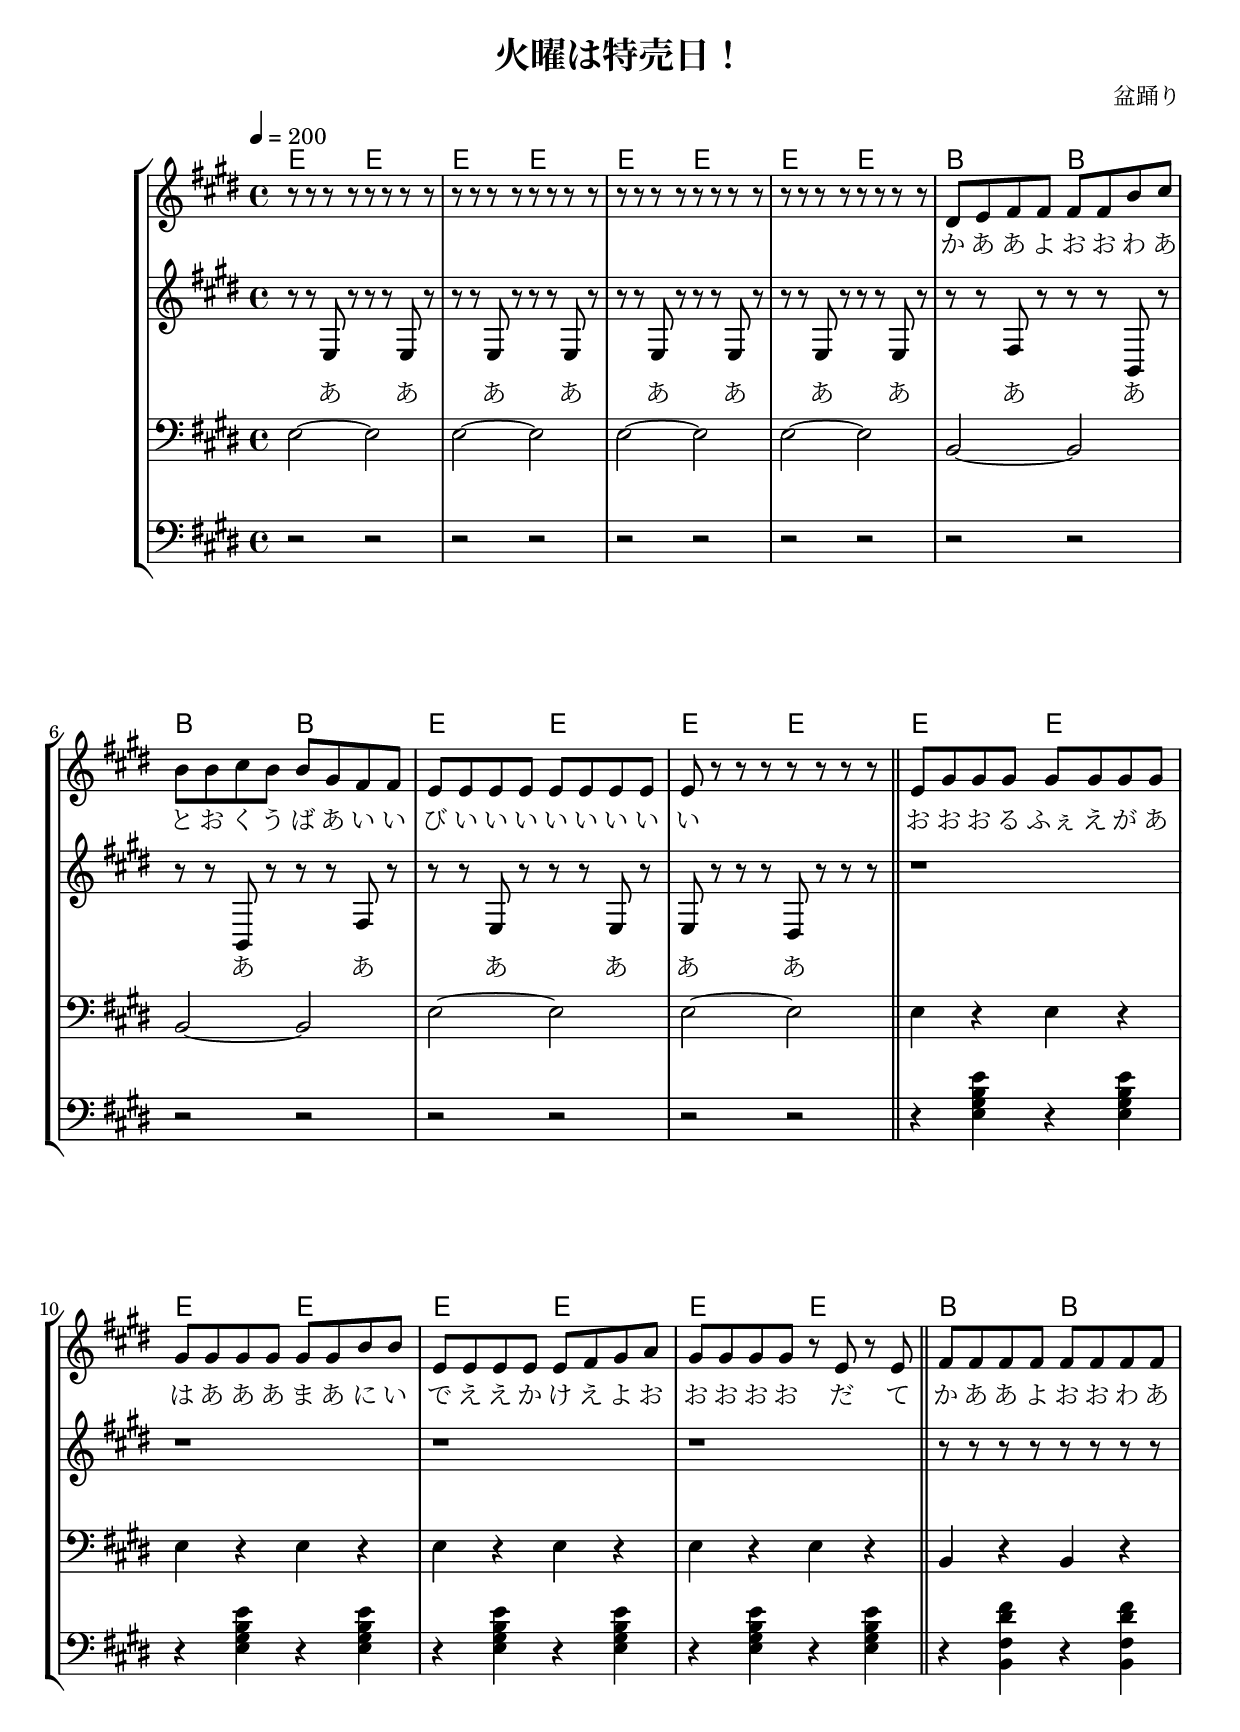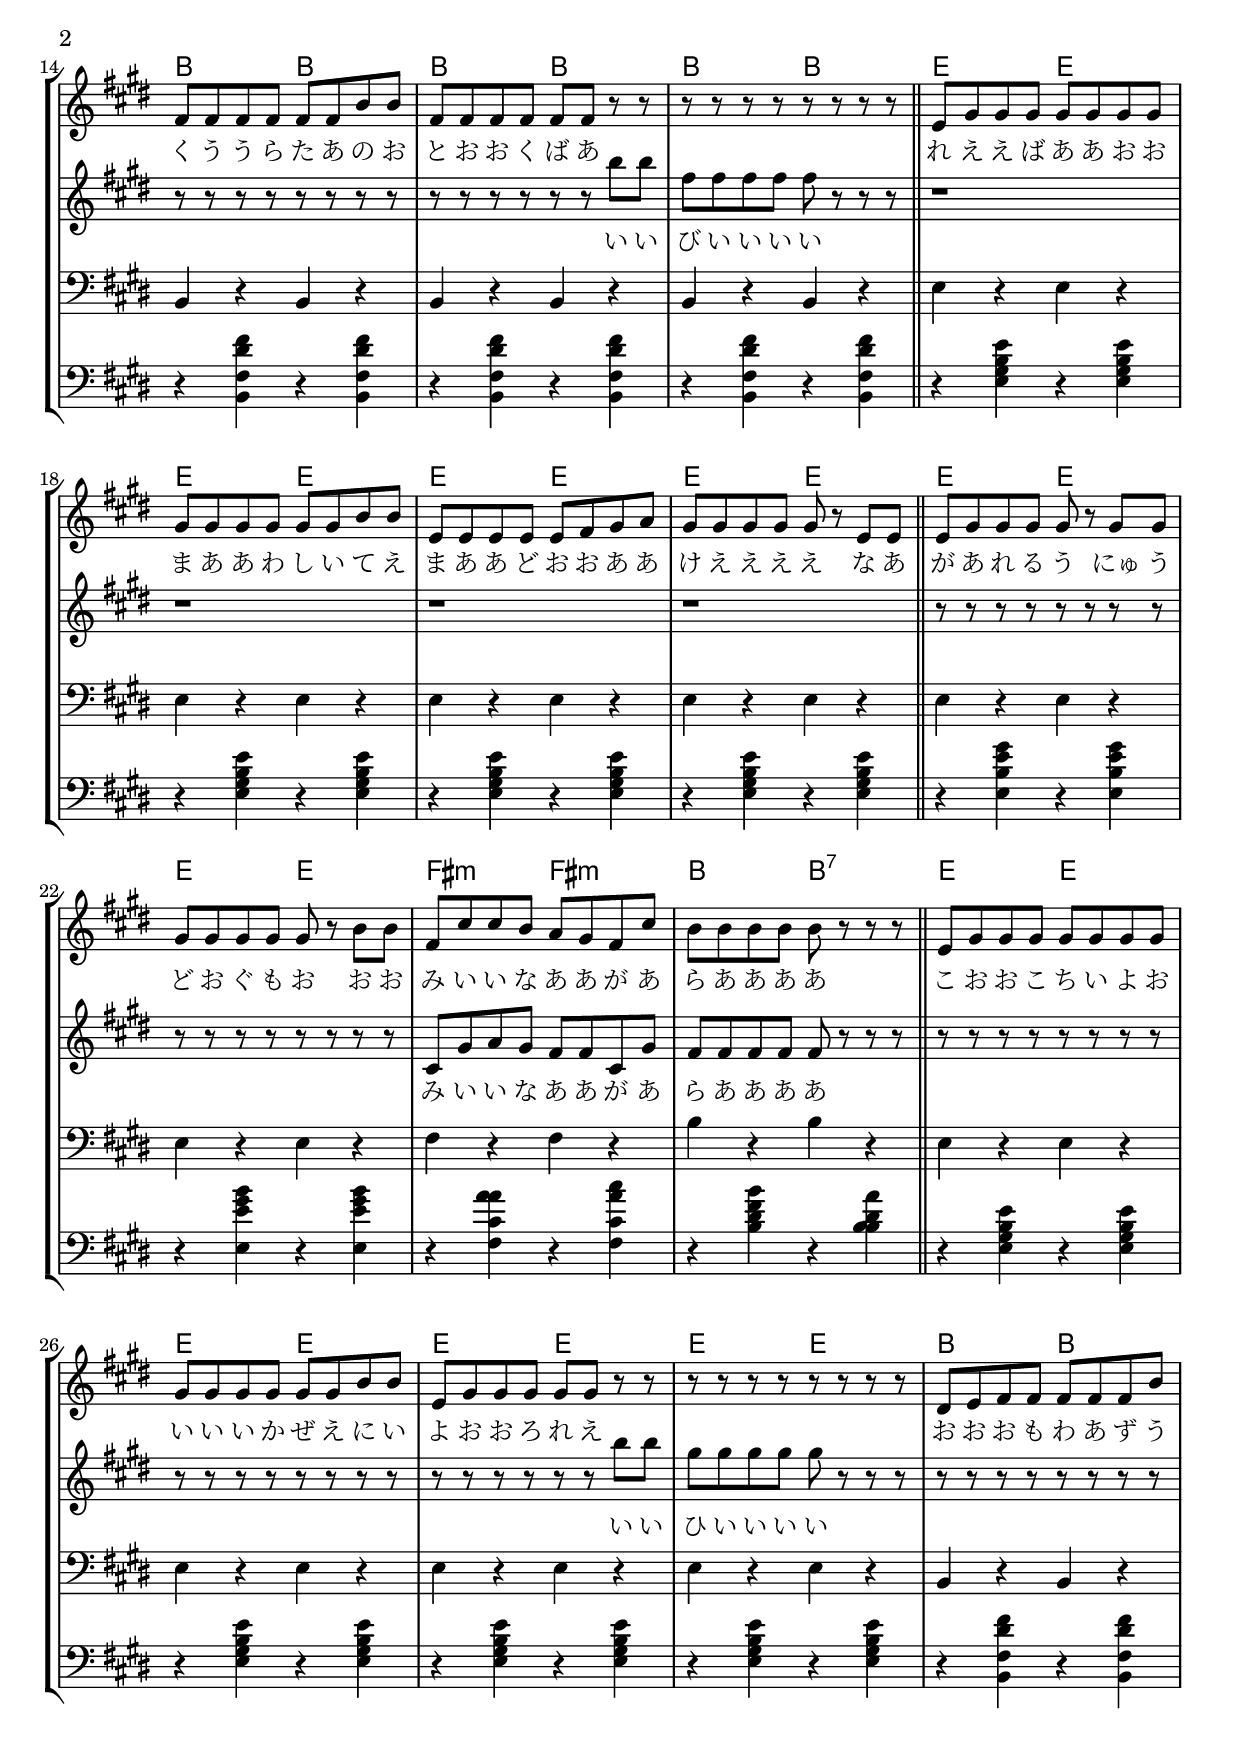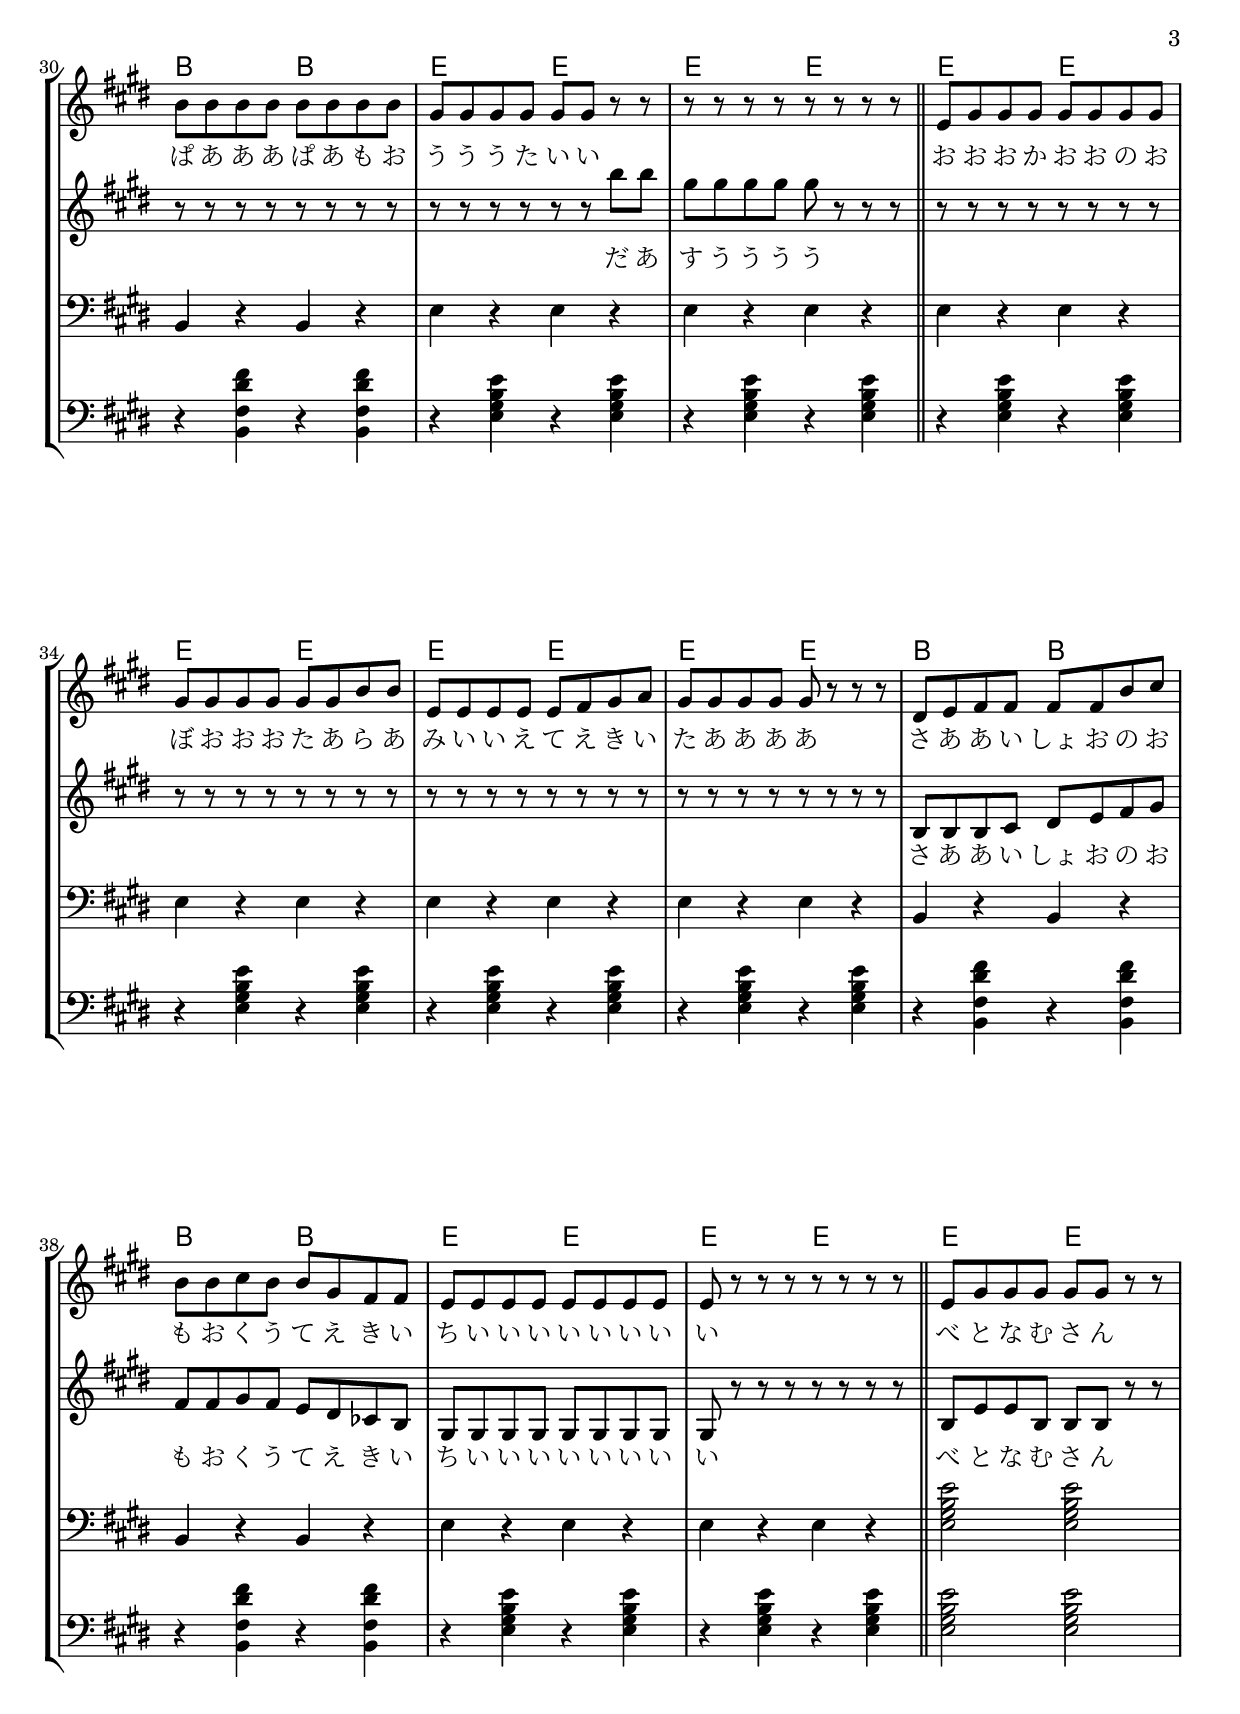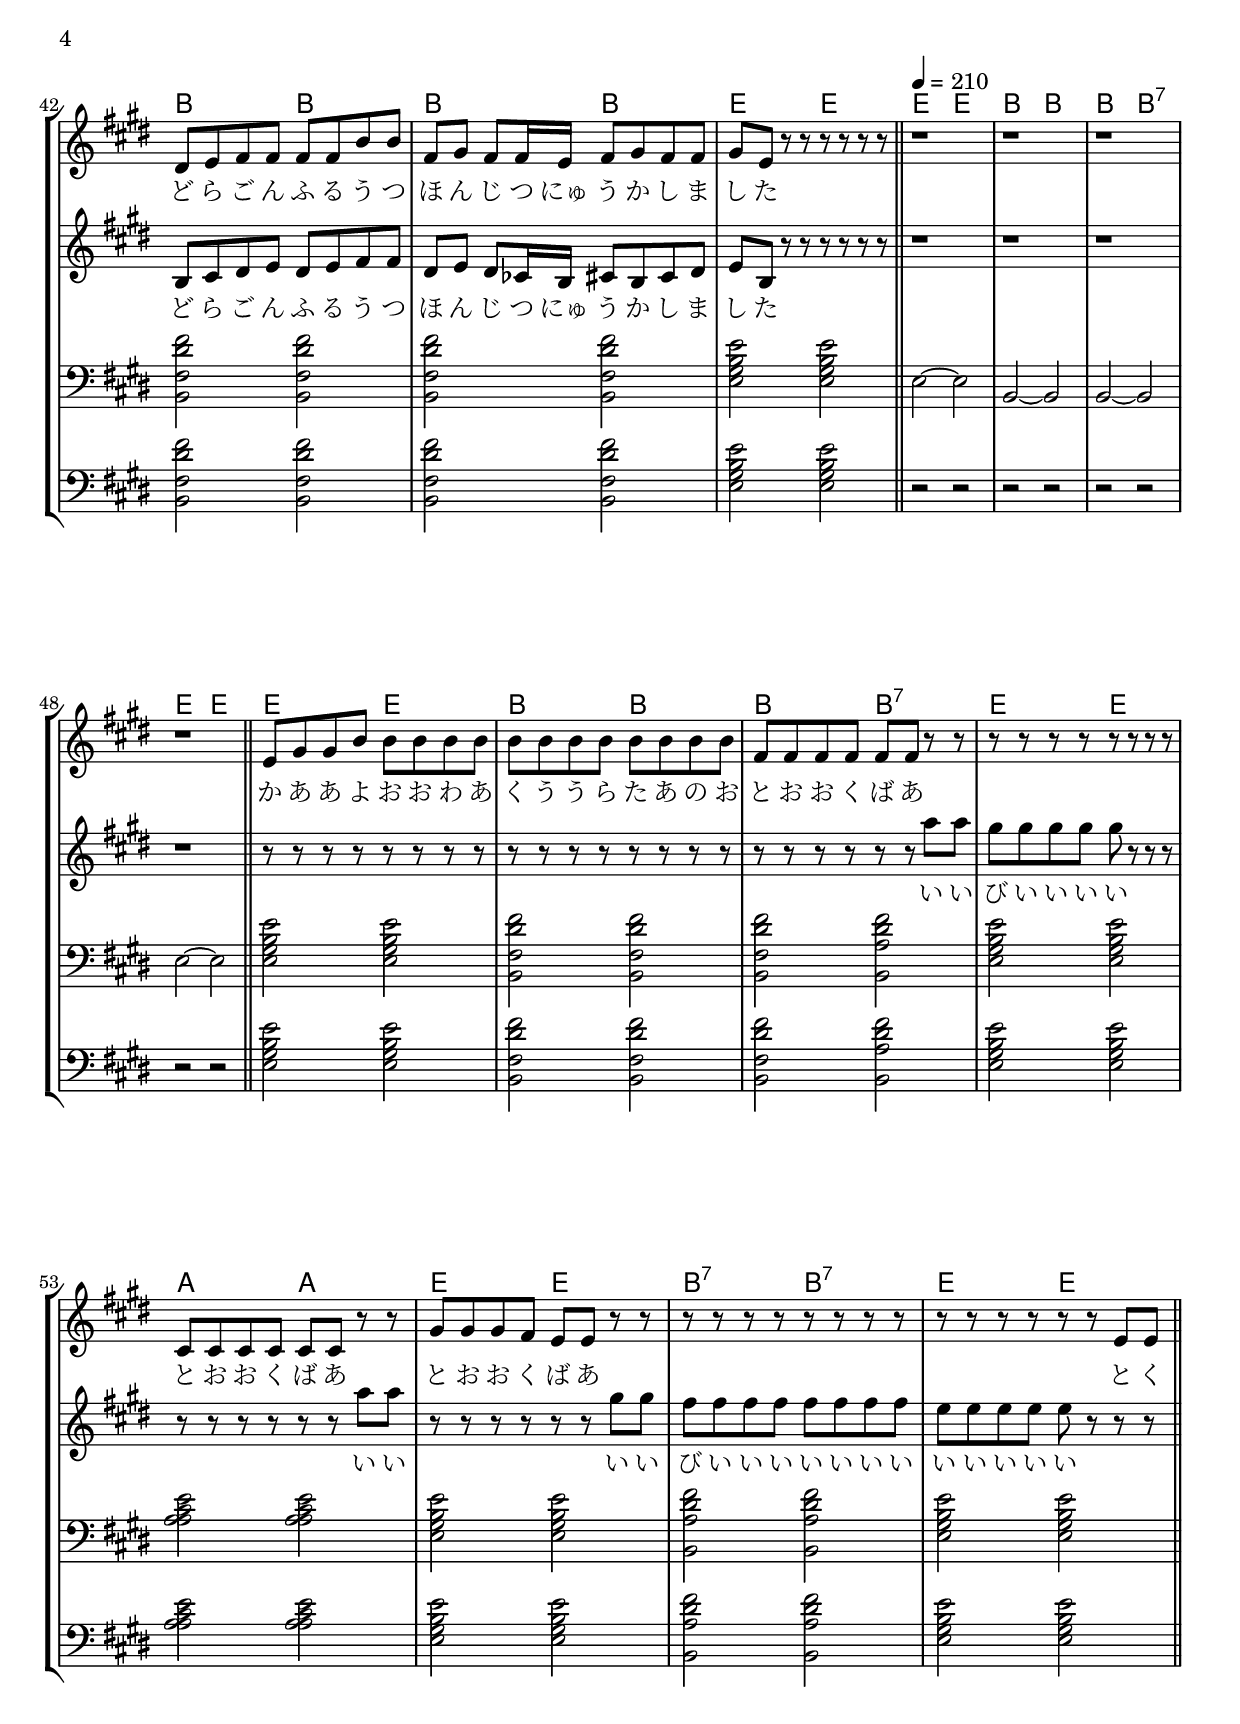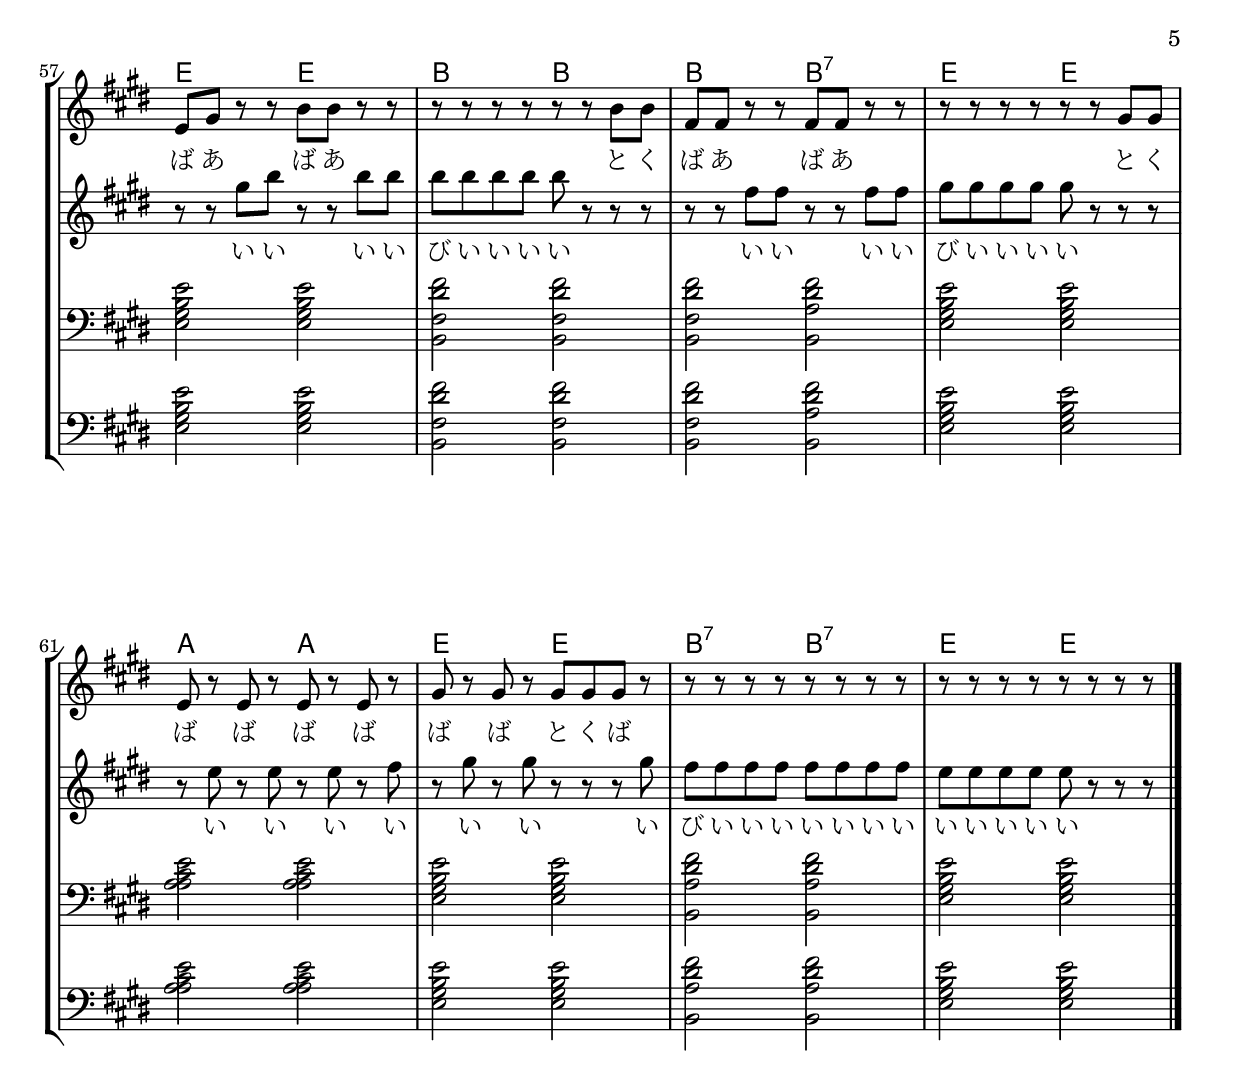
\version "2.12.1"

\header {
	title = \markup {火曜は特売日！}
	composer = \markup \center-column {盆踊り}
}

harmony = \chordmode {
	e2 e2 e2 e2 e2 e2 e2 e2 b2 b2 b2 b2 e2 e2 e2 e2 

	e2 e2 e2 e2 e2 e2 e2 e2 

	b2 b2 b2 b2 b2 b2 b2 b2 

	e2 e2 e2 e2 e2 e2 e2 e2 

	e2 e2 e2 e2 fis2:m fis2:m b2 b2:7 

	e2 e2 e2 e2 e2 e2 e2 e2 b2 b2 b2 b2 e2 e2 e2 e2 

	e2 e2 e2 e2 e2 e2 e2 e2 b2 b2 b2 b2 e2 e2 e2 e2 

	e2 e2 b2 b2 b2 b2 e2 e2 

	e2 e2 b2 b2 b2 b2:7 e2 e2 

	e2 e2 b2 b2 b2 b2:7 e2 e2 a2 a2 e2 e2 b2:7 b2:7 e2 e2 

	e2 e2 b2 b2 b2 b2:7 e2 e2 a2 a2 e2 e2 b2:7 b2:7 e2 e2 
}

melody = {
	\set Staff.midiInstrument = #"mmi0.48"
	\set Staff.midiMinimumVolume = #0.7
	\set Staff.midiMaximumVolume = #0.9
		\key e \major
	\tempo 4 = 200
r8  r8  r8  r8  r8  r8  r8  r8 
	r8  r8  r8  r8  r8  r8  r8  r8 
	r8  r8  r8  r8  r8  r8  r8  r8 
	r8  r8  r8  r8  r8  r8  r8  r8 
	dis'8  e'8  fis'8  fis'8  fis'8  fis'8  b'8  cis''8 
	b'8  b'8  cis''8  b'8  b'8  gis'8  fis'8  fis'8 
	e'8  e'8  e'8  e'8  e'8  e'8  e'8  e'8 
	e'8  r8  r8  r8  r8  r8  r8  r8
	\set Staff.midiInstrument = #"mmi0.48"
	\set Staff.midiMinimumVolume = #0.7
	\set Staff.midiMaximumVolume = #0.9
	e'8  gis'8  gis'8  gis'8  gis'8  gis'8  gis'8  gis'8 
	gis'8  gis'8  gis'8  gis'8  gis'8  gis'8  b'8  b'8 
	e'8  e'8  e'8  e'8  e'8  fis'8  gis'8  a'8 
	gis'8  gis'8  gis'8  gis'8  r8  e'8  r8  e'8
	\set Staff.midiInstrument = #"mmi0.48"
	\set Staff.midiMinimumVolume = #0.7
	\set Staff.midiMaximumVolume = #0.9
	fis'8  fis'8  fis'8  fis'8  fis'8  fis'8  fis'8  fis'8 
	fis'8  fis'8  fis'8  fis'8  fis'8  fis'8  b'8  b'8 
	fis'8  fis'8  fis'8  fis'8  fis'8  fis'8  r8  r8 
	r8  r8  r8  r8  r8  r8  r8  r8
	\set Staff.midiInstrument = #"mmi0.48"
	\set Staff.midiMinimumVolume = #0.7
	\set Staff.midiMaximumVolume = #0.9
	e'8  gis'8  gis'8  gis'8  gis'8  gis'8  gis'8  gis'8 
	gis'8  gis'8  gis'8  gis'8  gis'8  gis'8  b'8  b'8 
	e'8  e'8  e'8  e'8  e'8  fis'8  gis'8  a'8 
	gis'8  gis'8  gis'8  gis'8  gis'8  r8  e'8  e'8
	\set Staff.midiInstrument = #"mmi0.48"
	\set Staff.midiMinimumVolume = #0.7
	\set Staff.midiMaximumVolume = #0.9
	e'8  gis'8  gis'8  gis'8  gis'8  r8  gis'8  gis'8 
	gis'8  gis'8  gis'8  gis'8  gis'8  r8  b'8  b'8 
	fis'8  cis''8  cis''8  b'8  a'8  gis'8  fis'8  cis''8 
	b'8  b'8  b'8  b'8  b'8  r8  r8  r8
	\set Staff.midiInstrument = #"mmi0.48"
	\set Staff.midiMinimumVolume = #0.7
	\set Staff.midiMaximumVolume = #0.9
	e'8  gis'8  gis'8  gis'8  gis'8  gis'8  gis'8  gis'8 
	gis'8  gis'8  gis'8  gis'8  gis'8  gis'8  b'8  b'8 
	e'8  gis'8  gis'8  gis'8  gis'8  gis'8  r8  r8 
	r8  r8  r8  r8  r8  r8  r8  r8 
	dis'8  e'8  fis'8  fis'8  fis'8  fis'8  fis'8  b'8 
	b'8  b'8  b'8  b'8  b'8  b'8  b'8  b'8 
	gis'8  gis'8  gis'8  gis'8  gis'8  gis'8  r8  r8 
	r8  r8  r8  r8  r8  r8  r8  r8
	\set Staff.midiInstrument = #"mmi0.48"
	\set Staff.midiMinimumVolume = #0.7
	\set Staff.midiMaximumVolume = #0.9
	e'8  gis'8  gis'8  gis'8  gis'8  gis'8  gis'8  gis'8 
	gis'8  gis'8  gis'8  gis'8  gis'8  gis'8  b'8  b'8 
	e'8  e'8  e'8  e'8  e'8  fis'8  gis'8  a'8 
	gis'8  gis'8  gis'8  gis'8  gis'8  r8  r8  r8 
	dis'8  e'8  fis'8  fis'8  fis'8  fis'8  b'8  cis''8 
	b'8  b'8  cis''8  b'8  b'8  gis'8  fis'8  fis'8 
	e'8  e'8  e'8  e'8  e'8  e'8  e'8  e'8 
	e'8  r8  r8  r8  r8  r8  r8  r8
	\set Staff.midiInstrument = #"fss0.35"
	\set Staff.midiMinimumVolume = #0.7
	\set Staff.midiMaximumVolume = #0.9
	e'8  gis'8  gis'8  gis'8  gis'8  gis'8  r8  r8 
	dis'8  e'8  fis'8  fis'8  fis'8  fis'8  b'8  b'8 
	fis'8  gis'8  fis'8  fis'16  e'16  fis'8  gis'8  fis'8  fis'8 
	gis'8  e'8  r8  r8  r8  r8  r8  	r8 	\tempo 4 = 210
	r1 | r1 | r1 | r1   
	\set Staff.midiInstrument = #"mmi0.48"
	\set Staff.midiMinimumVolume = #0.7
	\set Staff.midiMaximumVolume = #0.9
	e'8  gis'8  gis'8  b'8  b'8  b'8  b'8  b'8 
	b'8  b'8  b'8  b'8  b'8  b'8  b'8  b'8 
	fis'8  fis'8  fis'8  fis'8  fis'8  fis'8  r8  r8 
	r8  r8  r8  r8  r8  r8  r8  r8 
	cis'8  cis'8  cis'8  cis'8  cis'8  cis'8  r8  r8 
	gis'8  gis'8  gis'8  fis'8  e'8  e'8  r8  r8 
	r8  r8  r8  r8  r8  r8  r8  r8 
	r8  r8  r8  r8  r8  r8  e'8  e'8
	\set Staff.midiInstrument = #"mmi0.48"
	\set Staff.midiMinimumVolume = #0.7
	\set Staff.midiMaximumVolume = #0.9
	e'8  gis'8  r8  r8  b'8  b'8  r8  r8 
	r8  r8  r8  r8  r8  r8  b'8  b'8 
	fis'8  fis'8  r8  r8  fis'8  fis'8  r8  r8 
	r8  r8  r8  r8  r8  r8  gis'8  gis'8 
	e'8  r8  e'8  r8  e'8  r8  e'8  r8 
	gis'8  r8  gis'8  r8  gis'8  gis'8  gis'8  r8 
	r8  r8  r8  r8  r8  r8  r8  r8 
	r8  r8  r8  r8  r8  r8  r8  r8
	\bar "|."
}

words = \lyricmode {
	か  あ  あ  よ  お  お  わ  あ  と  お  く  う  ば  あ  い  い  び  い  い  い  い  い  い  い  い  
	お  お  お  る  ふぇ  え  が  あ  は  あ  あ  あ  ま  あ  に  い  で  え  え  か  け  え  よ  お  お  お  お  お  だ  て  
	か  あ  あ  よ  お  お  わ  あ  く  う  う  ら  た  あ  の  お  と  お  お  く  ば  あ  
	れ  え  え  ば  あ  あ  お  お  ま  あ  あ  わ  し  い  て  え  ま  あ  あ  ど  お  お  あ  あ  け  え  え  え  え  な  あ  
	が  あ  れ  る  う  にゅ  う  ど  お  ぐ  も  お  お  お  み  い  い  な  あ  あ  が  あ  ら  あ  あ  あ  あ  
	こ  お  お  こ  ち  い  よ  お  い  い  い  か  ぜ  え  に  い  よ  お  お  ろ  れ  え  お  お  お  も  わ  あ  ず  う  ぱ  あ  あ  あ  ぱ  あ  も  お  う  う  う  た  い  い  
	お  お  お  か  お  お  の  お  ぼ  お  お  お  た  あ  ら  あ  み  い  い  え  て  え  き  い  た  あ  あ  あ  あ  さ  あ  あ  い  しょ  お  の  お  も  お  く  う  て  え  き  い  ち  い  い  い  い  い  い  い  い  
	べ  と  な  む  さ  ん  ど  ら  ご  ん  ふ  る  う  つ  ほ  ん  じ  つ  にゅ  う  か  し  ま  し  た  
	
	か  あ  あ  よ  お  お  わ  あ  く  う  う  ら  た  あ  の  お  と  お  お  く  ば  あ  と  お  お  く  ば  あ  と  お  お  く  ば  あ  と  く  
	ば  あ  ば  あ  と  く  ば  あ  ば  あ  と  く  ば  ば  ば  ば  ば  ば  と  く  ば  
}

secondmelody = {
	\set Staff.midiInstrument = #"Shamisen"
	\set Staff.midiMinimumVolume = #0.7
	\set Staff.midiMaximumVolume = #0.9
		\key e \major
	\tempo 4 = 200
r8  r8  e8  r8  r8  r8  e8  r8 
	r8  r8  e8  r8  r8  r8  e8  r8 
	r8  r8  e8  r8  r8  r8  e8  r8 
	r8  r8  e8  r8  r8  r8  e8  r8 
	r8  r8  fis8  r8  r8  r8  b,8  r8 
	r8  r8  b,8  r8  r8  r8  fis8  r8 
	r8  r8  e8  r8  r8  r8  e8  r8 
	e8  r8  r8  r8  dis8  r8  r8  r8
	r1 | r1 | r1 | r1   
	\set Staff.midiInstrument = #"mmi0.48"
	\set Staff.midiMinimumVolume = #0.7
	\set Staff.midiMaximumVolume = #0.9
	r8  r8  r8  r8  r8  r8  r8  r8 
	r8  r8  r8  r8  r8  r8  r8  r8 
	r8  r8  r8  r8  r8  r8  b''8  b''8 
	fis''8  fis''8  fis''8  fis''8  fis''8  r8  r8  r8
	r1 | r1 | r1 | r1   
	\set Staff.midiInstrument = #"mmi0.48"
	\set Staff.midiMinimumVolume = #0.7
	\set Staff.midiMaximumVolume = #0.9
	r8  r8  r8  r8  r8  r8  r8  r8 
	r8  r8  r8  r8  r8  r8  r8  r8 
	cis'8  gis'8  a'8  gis'8  fis'8  fis'8  cis'8  gis'8 
	fis'8  fis'8  fis'8  fis'8  fis'8  r8  r8  r8
	\set Staff.midiInstrument = #"mmi0.48"
	\set Staff.midiMinimumVolume = #0.7
	\set Staff.midiMaximumVolume = #0.9
	r8  r8  r8  r8  r8  r8  r8  r8 
	r8  r8  r8  r8  r8  r8  r8  r8 
	r8  r8  r8  r8  r8  r8  b''8  b''8 
	gis''8  gis''8  gis''8  gis''8  gis''8  r8  r8  r8 
	r8  r8  r8  r8  r8  r8  r8  r8 
	r8  r8  r8  r8  r8  r8  r8  r8 
	r8  r8  r8  r8  r8  r8  b''8  b''8 
	gis''8  gis''8  gis''8  gis''8  gis''8  r8  r8  r8
	\set Staff.midiInstrument = #"mmi0.48"
	\set Staff.midiMinimumVolume = #0.7
	\set Staff.midiMaximumVolume = #0.9
	r8  r8  r8  r8  r8  r8  r8  r8 
	r8  r8  r8  r8  r8  r8  r8  r8 
	r8  r8  r8  r8  r8  r8  r8  r8 
	r8  r8  r8  r8  r8  r8  r8  r8 
	b8  b8  b8  cis'8  dis'8  e'8  fis'8  gis'8 
	fis'8  fis'8  gis'8  fis'8  e'8  dis'8  ces'8  b8 
	gis8  gis8  gis8  gis8  gis8  gis8  gis8  gis8 
	gis8  r8  r8  r8  r8  r8  r8  r8
	\set Staff.midiInstrument = #"fss0.35"
	\set Staff.midiMinimumVolume = #0.7
	\set Staff.midiMaximumVolume = #0.9
	b8  e'8  e'8  b8  b8  b8  r8  r8 
	b8  cis'8  dis'8  e'8  dis'8  e'8  fis'8  fis'8 
	dis'8  e'8  dis'8  ces'16  b16  cis'8  b8  cis'8  dis'8 
	e'8  b8  r8  r8  r8  r8  r8  	r8 	\tempo 4 = 210
	r1 | r1 | r1 | r1   
	\set Staff.midiInstrument = #"mmi0.48"
	\set Staff.midiMinimumVolume = #0.7
	\set Staff.midiMaximumVolume = #0.9
	r8  r8  r8  r8  r8  r8  r8  r8 
	r8  r8  r8  r8  r8  r8  r8  r8 
	r8  r8  r8  r8  r8  r8  a''8  a''8 
	gis''8  gis''8  gis''8  gis''8  gis''8  r8  r8  r8 
	r8  r8  r8  r8  r8  r8  a''8  a''8 
	r8  r8  r8  r8  r8  r8  gis''8  gis''8 
	fis''8  fis''8  fis''8  fis''8  fis''8  fis''8  fis''8  fis''8 
	e''8  e''8  e''8  e''8  e''8  r8  r8  r8
	\set Staff.midiInstrument = #"mmi0.48"
	\set Staff.midiMinimumVolume = #0.7
	\set Staff.midiMaximumVolume = #0.9
	r8  r8  gis''8  b''8  r8  r8  b''8  b''8 
	b''8  b''8  b''8  b''8  b''8  r8  r8  r8 
	r8  r8  fis''8  fis''8  r8  r8  fis''8  fis''8 
	gis''8  gis''8  gis''8  gis''8  gis''8  r8  r8  r8 
	r8  e''8  r8  e''8  r8  e''8  r8  fis''8 
	r8  gis''8  r8  gis''8  r8  r8  r8  gis''8 
	fis''8  fis''8  fis''8  fis''8  fis''8  fis''8  fis''8  fis''8 
	e''8  e''8  e''8  e''8  e''8  r8  r8  r8
	\bar "|."
}

secondwords = \lyricmode {
	あ  あ  あ  あ  あ  あ  あ  あ  あ  あ  あ  あ  あ  あ  あ  あ  
	
	い  い  び  い  い  い  い  
	
	み  い  い  な  あ  あ  が  あ  ら  あ  あ  あ  あ  
	い  い  ひ  い  い  い  い  だ  あ  す  う  う  う  う  
	さ  あ  あ  い  しょ  お  の  お  も  お  く  う  て  え  き  い  ち  い  い  い  い  い  い  い  い  
	べ  と  な  む  さ  ん  ど  ら  ご  ん  ふ  る  う  つ  ほ  ん  じ  つ  にゅ  う  か  し  ま  し  た  
	
	い  い  び  い  い  い  い  い  い  い  い  び  い  い  い  い  い  い  い  い  い  い  い  い  
	い  い  い  い  び  い  い  い  い  い  い  い  い  び  い  い  い  い  い  い  い  い  い  い  い  び  い  い  い  い  い  い  い  い  い  い  い  い  
}

tempochange = {
	\time 4/4
	\tempo 4 = 200
	r1 | r1 | r1 | r1 | r1 | r1 | r1 | r1 \bar "||"
	\tempo 4 = 200
	r1 | r1 | r1 | r1 \bar "||"
	\tempo 4 = 200
	r1 | r1 | r1 | r1 \bar "||"
	\tempo 4 = 200
	r1 | r1 | r1 | r1 \bar "||"
	\tempo 4 = 200
	r1 | r1 | r1 | r1 \bar "||"
	\tempo 4 = 200
	r1 | r1 | r1 | r1 | r1 | r1 | r1 | r1 \bar "||"
	\tempo 4 = 200
	r1 | r1 | r1 | r1 | r1 | r1 | r1 | r1 \bar "||"
	\tempo 4 = 200
	r1 | r1 | r1 | r1 \bar "||"
	\tempo 4 = 210
	r1 | r1 | r1 | r1 \bar "||"
	\tempo 4 = 210
	r1 | r1 | r1 | r1 | r1 | r1 | r1 | r1 \bar "||"
	\tempo 4 = 210
	r1 | r1 | r1 | r1 | r1 | r1 | r1 | r1 \bar "|."
}

mainacc = {
	\clef bass
	\set Staff.midiInstrument = #"Pizzicato Strings"
	\set Staff.midiMinimumVolume = #0.3
	\set Staff.midiMaximumVolume = #0.6
	\time 4/4
	\key e \major
	\tempo 4 = 200
	e2
	~e2
	e2
	~e2
	e2
	~e2
	e2
	~e2
	b,2
	~b,2
	b,2
	~b,2
	e2
	~e2
	e2
	~e2
	\bar "||"

	\set Staff.midiInstrument = #"Pizzicato Strings"
	\set Staff.midiMinimumVolume = #0.3
	\set Staff.midiMaximumVolume = #0.6
	e4 r4
	e4 r4
	e4 r4
	e4 r4
	e4 r4
	e4 r4
	e4 r4
	e4 r4
	\bar "||"

	\set Staff.midiInstrument = #"Pizzicato Strings"
	\set Staff.midiMinimumVolume = #0.3
	\set Staff.midiMaximumVolume = #0.6
	b,4 r4
	b,4 r4
	b,4 r4
	b,4 r4
	b,4 r4
	b,4 r4
	b,4 r4
	b,4 r4
	\bar "||"

	\set Staff.midiInstrument = #"Pizzicato Strings"
	\set Staff.midiMinimumVolume = #0.3
	\set Staff.midiMaximumVolume = #0.6
	e4 r4
	e4 r4
	e4 r4
	e4 r4
	e4 r4
	e4 r4
	e4 r4
	e4 r4
	\bar "||"

	\set Staff.midiInstrument = #"Pizzicato Strings"
	\set Staff.midiMinimumVolume = #0.3
	\set Staff.midiMaximumVolume = #0.6
	e4 r4
	e4 r4
	e4 r4
	e4 r4
	fis4 r4
	fis4 r4
	b4 r4
	b4 r4
	\bar "||"

	\set Staff.midiInstrument = #"Pizzicato Strings"
	\set Staff.midiMinimumVolume = #0.3
	\set Staff.midiMaximumVolume = #0.6
	e4 r4
	e4 r4
	e4 r4
	e4 r4
	e4 r4
	e4 r4
	e4 r4
	e4 r4
	b,4 r4
	b,4 r4
	b,4 r4
	b,4 r4
	e4 r4
	e4 r4
	e4 r4
	e4 r4
	\bar "||"

	\set Staff.midiInstrument = #"Pizzicato Strings"
	\set Staff.midiMinimumVolume = #0.3
	\set Staff.midiMaximumVolume = #0.6
	e4 r4
	e4 r4
	e4 r4
	e4 r4
	e4 r4
	e4 r4
	e4 r4
	e4 r4
	b,4 r4
	b,4 r4
	b,4 r4
	b,4 r4
	e4 r4
	e4 r4
	e4 r4
	e4 r4
	\bar "||"

	\set Staff.midiInstrument = #"Steel Drums"
	\set Staff.midiMinimumVolume = #0.3
	\set Staff.midiMaximumVolume = #0.6
	<e gis b e'>2
	<e gis b e'>2
	<b, fis dis' fis'>2
	<b, fis dis' fis'>2
	<b, fis dis' fis'>2
	<b, fis dis' fis'>2
	<e gis b e'>2
	<e gis b e'>2
	\bar "||"

	\set Staff.midiInstrument = #"Shamisen"
	\set Staff.midiMinimumVolume = #0.3
	\set Staff.midiMaximumVolume = #0.6
	\tempo 4 = 210
	e2
	~e2
	b,2
	~b,2
	b,2
	~b,2
	e2
	~e2
	\bar "||"

	\set Staff.midiInstrument = #"Shamisen"
	\set Staff.midiMinimumVolume = #0.3
	\set Staff.midiMaximumVolume = #0.6
	<e gis b e'>2
	<e gis b e'>2
	<b, fis dis' fis'>2
	<b, fis dis' fis'>2
	<b, fis dis' fis'>2
	<b, a dis' fis'>2
	<e gis b e'>2
	<e gis b e'>2
	<a a cis' e'>2
	<a a cis' e'>2
	<e gis b e'>2
	<e gis b e'>2
	<b, a dis' fis'>2
	<b, a dis' fis'>2
	<e gis b e'>2
	<e gis b e'>2
	\bar "||"

	\set Staff.midiInstrument = #"Shamisen"
	\set Staff.midiMinimumVolume = #0.3
	\set Staff.midiMaximumVolume = #0.6
	<e gis b e'>2
	<e gis b e'>2
	<b, fis dis' fis'>2
	<b, fis dis' fis'>2
	<b, fis dis' fis'>2
	<b, a dis' fis'>2
	<e gis b e'>2
	<e gis b e'>2
	<a a cis' e'>2
	<a a cis' e'>2
	<e gis b e'>2
	<e gis b e'>2
	<b, a dis' fis'>2
	<b, a dis' fis'>2
	<e gis b e'>2
	<e gis b e'>2
	\bar "|."
}

subacc = {
	\clef bass
	\set Staff.midiInstrument = #"Acoustic grand"
	\set Staff.midiMinimumVolume = #0.3
	\set Staff.midiMaximumVolume = #0.6
	\time 4/4
	\key e \major
	\tempo 4 = 200
	r2
	r2
	r2
	r2
	r2
	r2
	r2
	r2
	r2
	r2
	r2
	r2
	r2
	r2
	r2
	r2
	\bar "||"

	\set Staff.midiInstrument = #"Shamisen"
	\set Staff.midiMinimumVolume = #0.3
	\set Staff.midiMaximumVolume = #0.6
	r4 <e gis b e'>4
	r4 <e gis b e'>4
	r4 <e gis b e'>4
	r4 <e gis b e'>4
	r4 <e gis b e'>4
	r4 <e gis b e'>4
	r4 <e gis b e'>4
	r4 <e gis b e'>4
	\bar "||"

	\set Staff.midiInstrument = #"Shamisen"
	\set Staff.midiMinimumVolume = #0.3
	\set Staff.midiMaximumVolume = #0.6
	r4 <b, fis dis' fis'>4
	r4 <b, fis dis' fis'>4
	r4 <b, fis dis' fis'>4
	r4 <b, fis dis' fis'>4
	r4 <b, fis dis' fis'>4
	r4 <b, fis dis' fis'>4
	r4 <b, fis dis' fis'>4
	r4 <b, fis dis' fis'>4
	\bar "||"

	\set Staff.midiInstrument = #"Shamisen"
	\set Staff.midiMinimumVolume = #0.3
	\set Staff.midiMaximumVolume = #0.6
	r4 <e gis b e'>4
	r4 <e gis b e'>4
	r4 <e gis b e'>4
	r4 <e gis b e'>4
	r4 <e gis b e'>4
	r4 <e gis b e'>4
	r4 <e gis b e'>4
	r4 <e gis b e'>4
	\bar "||"

	\set Staff.midiInstrument = #"Shamisen"
	\set Staff.midiMinimumVolume = #0.3
	\set Staff.midiMaximumVolume = #0.6
	r4 <e b e' gis'>4
	r4 <e b e' gis'>4
	r4 <e e' gis' b'>4
	r4 <e e' gis' b'>4
	r4 <fis cis' a' a'>4
	r4 <fis cis' a' cis''>4
	r4 <b dis' fis' b'>4
	r4 <b b dis' a'>4
	\bar "||"

	\set Staff.midiInstrument = #"Shamisen"
	\set Staff.midiMinimumVolume = #0.3
	\set Staff.midiMaximumVolume = #0.6
	r4 <e gis b e'>4
	r4 <e gis b e'>4
	r4 <e gis b e'>4
	r4 <e gis b e'>4
	r4 <e gis b e'>4
	r4 <e gis b e'>4
	r4 <e gis b e'>4
	r4 <e gis b e'>4
	r4 <b, fis dis' fis'>4
	r4 <b, fis dis' fis'>4
	r4 <b, fis dis' fis'>4
	r4 <b, fis dis' fis'>4
	r4 <e gis b e'>4
	r4 <e gis b e'>4
	r4 <e gis b e'>4
	r4 <e gis b e'>4
	\bar "||"

	\set Staff.midiInstrument = #"Shamisen"
	\set Staff.midiMinimumVolume = #0.3
	\set Staff.midiMaximumVolume = #0.6
	r4 <e gis b e'>4
	r4 <e gis b e'>4
	r4 <e gis b e'>4
	r4 <e gis b e'>4
	r4 <e gis b e'>4
	r4 <e gis b e'>4
	r4 <e gis b e'>4
	r4 <e gis b e'>4
	r4 <b, fis dis' fis'>4
	r4 <b, fis dis' fis'>4
	r4 <b, fis dis' fis'>4
	r4 <b, fis dis' fis'>4
	r4 <e gis b e'>4
	r4 <e gis b e'>4
	r4 <e gis b e'>4
	r4 <e gis b e'>4
	\bar "||"

	\set Staff.midiInstrument = #"Taiko Drum"
	\set Staff.midiMinimumVolume = #0.3
	\set Staff.midiMaximumVolume = #0.6
	<e gis b e'>2
	<e gis b e'>2
	<b, fis dis' fis'>2
	<b, fis dis' fis'>2
	<b, fis dis' fis'>2
	<b, fis dis' fis'>2
	<e gis b e'>2
	<e gis b e'>2
	\bar "||"

	\set Staff.midiInstrument = #"Acoustic grand"
	\set Staff.midiMinimumVolume = #0.3
	\set Staff.midiMaximumVolume = #0.6
	\tempo 4 = 210
	r2
	r2
	r2
	r2
	r2
	r2
	r2
	r2
	\bar "||"

	\set Staff.midiInstrument = #"Taiko Drum"
	\set Staff.midiMinimumVolume = #0.3
	\set Staff.midiMaximumVolume = #0.6
	<e gis b e'>2
	<e gis b e'>2
	<b, fis dis' fis'>2
	<b, fis dis' fis'>2
	<b, fis dis' fis'>2
	<b, a dis' fis'>2
	<e gis b e'>2
	<e gis b e'>2
	<a a cis' e'>2
	<a a cis' e'>2
	<e gis b e'>2
	<e gis b e'>2
	<b, a dis' fis'>2
	<b, a dis' fis'>2
	<e gis b e'>2
	<e gis b e'>2
	\bar "||"

	\set Staff.midiInstrument = #"Taiko Drum"
	\set Staff.midiMinimumVolume = #0.3
	\set Staff.midiMaximumVolume = #0.6
	<e gis b e'>2
	<e gis b e'>2
	<b, fis dis' fis'>2
	<b, fis dis' fis'>2
	<b, fis dis' fis'>2
	<b, a dis' fis'>2
	<e gis b e'>2
	<e gis b e'>2
	<a a cis' e'>2
	<a a cis' e'>2
	<e gis b e'>2
	<e gis b e'>2
	<b, a dis' fis'>2
	<b, a dis' fis'>2
	<e gis b e'>2
	<e gis b e'>2
	\bar "|."
}

percA = {
	\drummode {
	r1 |r1 |r1 |r1 |r1 |r1 |r1 |r1 \bar "||"
	r1 |r1 |r1 |r1 \bar "||"
	r1 |r1 |r1 |r1 \bar "||"
	r1 |r1 |r1 |r1 \bar "||"
	r1 |r1 |r1 |r1 \bar "||"
	r1 |r1 |r1 |r1 |r1 |r1 |r1 |r1 \bar "||"
	r1 |r1 |r1 |r1 |r1 |r1 |r1 |r1 \bar "||"
	r1 |r1 |r1 |r1 \bar "||"
	r1 |r1 |r1 |r1 \bar "||"
	r1 |r1 |r1 |r1 |r1 |r1 |r1 |r1 \bar "||"
	r1 |r1 |r1 |r1 |r1 |r1 |r1 |r1 \bar "|."
	}
}

percB = {
	\drummode {
	r1 |r1 |r1 |r1 |r1 |r1 |r1 |r1 \bar "||"
	r1 |r1 |r1 |r1 \bar "||"
	r1 |r1 |r1 |r1 \bar "||"
	r1 |r1 |r1 |r1 \bar "||"
	r1 |r1 |r1 |r1 \bar "||"
	r1 |r1 |r1 |r1 |r1 |r1 |r1 |r1 \bar "||"
	r1 |r1 |r1 |r1 |r1 |r1 |r1 |r1 \bar "||"
	r1 |r1 |r1 |r1 \bar "||"
	r1 |r1 |r1 |r1 \bar "||"
	r1 |r1 |r1 |r1 |r1 |r1 |r1 |r1 \bar "||"
	r1 |r1 |r1 |r1 |r1 |r1 |r1 |r1 \bar "|."
	}
}

percC = {
	\drummode {
	r1 |r1 |r1 |r1 |r1 |r1 |r1 |r1 \bar "||"
	r1 |r1 |r1 |r1 \bar "||"
	r1 |r1 |r1 |r1 \bar "||"
	r1 |r1 |r1 |r1 \bar "||"
	r1 |r1 |r1 |r1 \bar "||"
	r1 |r1 |r1 |r1 |r1 |r1 |r1 |r1 \bar "||"
	r1 |r1 |r1 |r1 |r1 |r1 |r1 |r1 \bar "||"
	r1 |r1 |r1 |r1 \bar "||"
	r1 |r1 |r1 |r1 \bar "||"
	r1 |r1 |r1 |r1 |r1 |r1 |r1 |r1 \bar "||"
	r1 |r1 |r1 |r1 |r1 |r1 |r1 |r1 \bar "|."
	}
}

percD = {
	\drummode {
	r1 |r1 |r1 |r1 |r1 |r1 |r1 |r1 \bar "||"
	r1 |r1 |r1 |r1 \bar "||"
	r1 |r1 |r1 |r1 \bar "||"
	r1 |r1 |r1 |r1 \bar "||"
	r1 |r1 |r1 |r1 \bar "||"
	r1 |r1 |r1 |r1 |r1 |r1 |r1 |r1 \bar "||"
	r1 |r1 |r1 |r1 |r1 |r1 |r1 |r1 \bar "||"
	r1 |r1 |r1 |r1 \bar "||"
	r1 |r1 |r1 |r1 \bar "||"
	r1 |r1 |r1 |r1 |r1 |r1 |r1 |r1 \bar "||"
	r1 |r1 |r1 |r1 |r1 |r1 |r1 |r1 \bar "|."
	}
}

percE = {
	\drummode {
	r1 |r1 |r1 |r1 |r1 |r1 |r1 |r1 \bar "||"
	r1 |r1 |r1 |r1 \bar "||"
	r1 |r1 |r1 |r1 \bar "||"
	r1 |r1 |r1 |r1 \bar "||"
	r1 |r1 |r1 |r1 \bar "||"
	r1 |r1 |r1 |r1 |r1 |r1 |r1 |r1 \bar "||"
	r1 |r1 |r1 |r1 |r1 |r1 |r1 |r1 \bar "||"
	r1 |r1 |r1 |r1 \bar "||"
	r1 |r1 |r1 |r1 \bar "||"
	r1 |r1 |r1 |r1 |r1 |r1 |r1 |r1 \bar "||"
	r1 |r1 |r1 |r1 |r1 |r1 |r1 |r1 \bar "|."
	}
}

\score {
	<<
		\new StaffGroup <<
			\new ChordNames {\harmony}
			\new Voice = "melody" {\melody}
			\new Lyrics \lyricsto "melody" \words
			\new Voice = "secondmelody" {\secondmelody}
			\new Lyrics \lyricsto "secondmelody" \secondwords
			\new Staff = "mainacc" {\mainacc}
			\new Staff = "subacc" {\subacc}
		>>
	>>
	\layout { }
}
